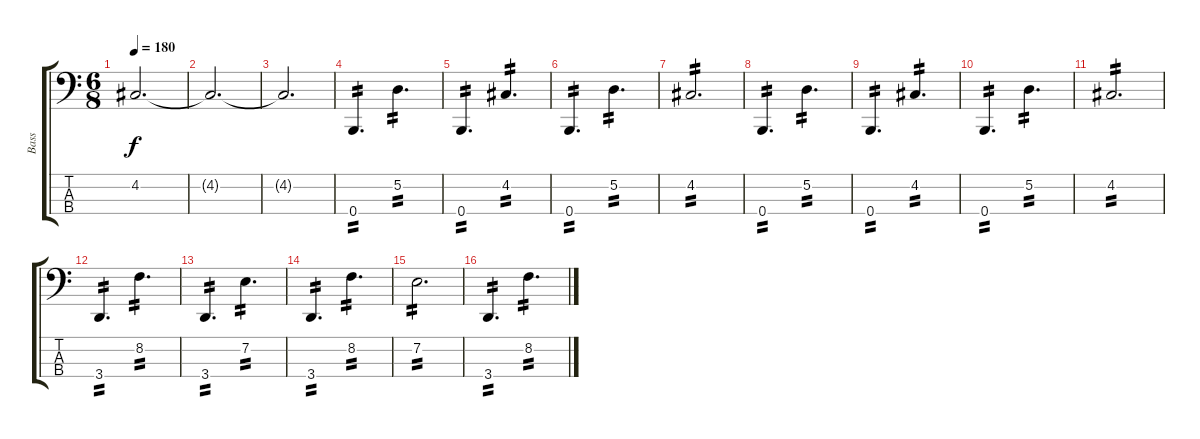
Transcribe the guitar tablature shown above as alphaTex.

\track ("Bass" "Bass") {instrument electricbasspick}
\staff {score tabs}
\tuning (D2 A1 E1 B0) {hide}
\ts (6 8)
\tempo 180
\clef f4
\ks c
4.2{t}.2{d dy f} |
4.2{t}.2{d} |
4.2{t}.2{d} |
0.4.4{d tp 2} 5.2.4{d tp 2} |
0.4.4{d tp 2} 4.2.4{d tp 2} |
0.4.4{d tp 2} 5.2.4{d tp 2} |
4.2.2{d tp 2} |
0.4.4{d tp 2} 5.2.4{d tp 2} |
0.4.4{d tp 2} 4.2.4{d tp 2} |
0.4.4{d tp 2} 5.2.4{d tp 2} |
4.2.2{d tp 2} |
3.4.4{d tp 2} 8.2.4{d tp 2} |
3.4.4{d tp 2} 7.2.4{d tp 2} |
3.4.4{d tp 2} 8.2.4{d tp 2} |
7.2.2{d tp 2} |
3.4.4{d tp 2} 8.2.4{d tp 2}
